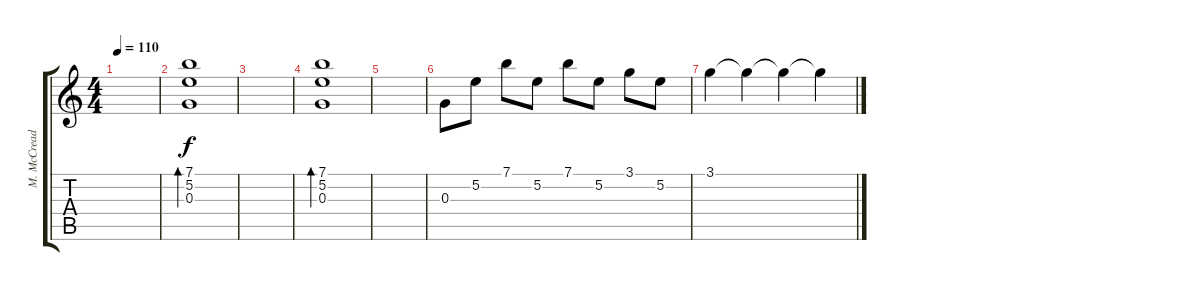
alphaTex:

\track ("M. McCready" "M. McCread") {instrument electricguitarclean}
\staff {score tabs}
\tuning (E4 B3 G3 D3 A2 E2) {hide}
\ts (4 4)
\tempo 110
\clef g2
\ks c
|
(7.1 5.2 0.3).1{bd 480} |
|
(7.1 5.2 0.3).1{bd 480} |
|
0.3.8 5.2.8 7.1.8 5.2.8 7.1.8 5.2.8 3.1.8 5.2.8 |
3.1.4 3.1{t}.4 3.1{t}.4 3.1{t}.4
